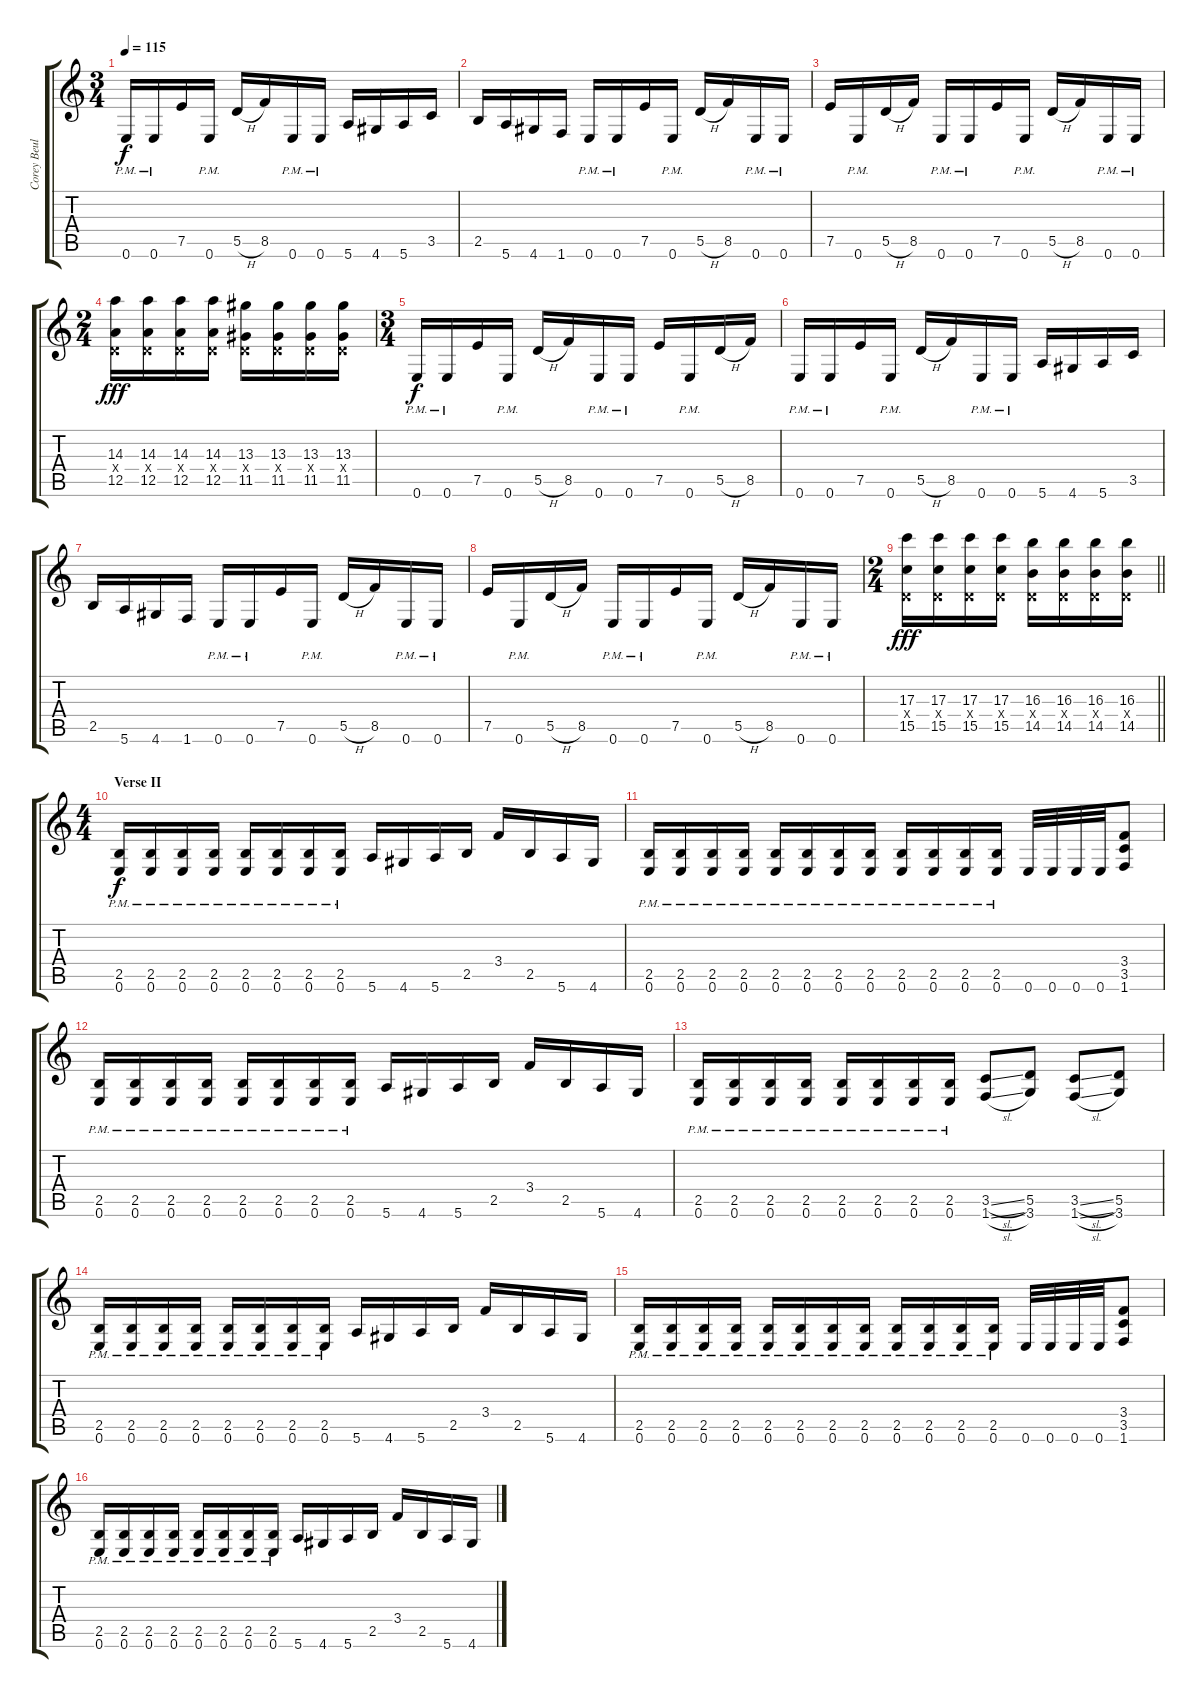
\track ("Corey Beulieau" "Corey Beul") {instrument distortionguitar}
\staff {score tabs}
\tuning (E4 B3 G3 D3 A2 E2) {hide}
\ts (3 4)
\tempo 115
\clef g2
\ks c
0.6{pm}.16{dy f} 0.6{pm}.16 7.5.16 0.6{pm}.16 5.5{h}.16 8.5.16 0.6{pm}.16 0.6{pm}.16 5.6.16 4.6.16 5.6.16 3.5.16 |
2.5.16 5.6.16 4.6.16 1.6.16 0.6{pm}.16 0.6{pm}.16 7.5.16 0.6{pm}.16 5.5{h}.16 8.5.16 0.6{pm}.16 0.6{pm}.16 |
7.5.16 0.6{pm}.16 5.5{h}.16 8.5.16 0.6{pm}.16 0.6{pm}.16 7.5.16 0.6{pm}.16 5.5{h}.16 8.5.16 0.6{pm}.16 0.6{pm}.16 |
\ts (2 4)
(14.3 0.4{x} 12.5).16{dy fff} (14.3 0.4{x} 12.5).16 (14.3 0.4{x} 12.5).16 (14.3 0.4{x} 12.5).16 (13.3 0.4{x} 11.5).16 (13.3 0.4{x} 11.5).16 (13.3 0.4{x} 11.5).16 (13.3 0.4{x} 11.5).16 |
\ts (3 4)
0.6{pm}.16{dy f} 0.6{pm}.16 7.5.16 0.6{pm}.16 5.5{h}.16 8.5.16 0.6{pm}.16 0.6{pm}.16 7.5.16 0.6{pm}.16 5.5{h}.16 8.5.16 |
0.6{pm}.16 0.6{pm}.16 7.5.16 0.6{pm}.16 5.5{h}.16 8.5.16 0.6{pm}.16 0.6{pm}.16 5.6.16 4.6.16 5.6.16 3.5.16 |
2.5.16 5.6.16 4.6.16 1.6.16 0.6{pm}.16 0.6{pm}.16 7.5.16 0.6{pm}.16 5.5{h}.16 8.5.16 0.6{pm}.16 0.6{pm}.16 |
7.5.16 0.6{pm}.16 5.5{h}.16 8.5.16 0.6{pm}.16 0.6{pm}.16 7.5.16 0.6{pm}.16 5.5{h}.16 8.5.16 0.6{pm}.16 0.6{pm}.16 |
\ts (2 4)
\barLineRight lightlight
(17.3 0.4{x} 15.5).16{dy fff} (17.3 0.4{x} 15.5).16 (17.3 0.4{x} 15.5).16 (17.3 0.4{x} 15.5).16 (16.3 0.4{x} 14.5).16 (16.3 0.4{x} 14.5).16 (16.3 0.4{x} 14.5).16 (16.3 0.4{x} 14.5).16 |
\ts (4 4)
\section ("" "Verse II")
(2.5{pm} 0.6{pm}).16{dy f} (2.5{pm} 0.6{pm}).16 (2.5{pm} 0.6{pm}).16 (2.5{pm} 0.6{pm}).16 (2.5{pm} 0.6{pm}).16 (2.5{pm} 0.6{pm}).16 (2.5{pm} 0.6{pm}).16 (2.5{pm} 0.6{pm}).16 5.6.16 4.6.16 5.6.16 2.5.16 3.4.16 2.5.16 5.6.16 4.6.16 |
(2.5{pm} 0.6{pm}).16 (2.5{pm} 0.6{pm}).16 (2.5{pm} 0.6{pm}).16 (2.5{pm} 0.6{pm}).16 (2.5{pm} 0.6{pm}).16 (2.5{pm} 0.6{pm}).16 (2.5{pm} 0.6{pm}).16 (2.5{pm} 0.6{pm}).16 (2.5{pm} 0.6{pm}).16 (2.5{pm} 0.6{pm}).16 (2.5{pm} 0.6{pm}).16 (2.5{pm} 0.6).16 0.6.32 0.6.32 0.6.32 0.6.32 (3.4 3.5 1.6).8 |
(2.5{pm} 0.6{pm}).16 (2.5{pm} 0.6{pm}).16 (2.5{pm} 0.6{pm}).16 (2.5{pm} 0.6{pm}).16 (2.5{pm} 0.6{pm}).16 (2.5{pm} 0.6{pm}).16 (2.5{pm} 0.6{pm}).16 (2.5{pm} 0.6{pm}).16 5.6.16 4.6.16 5.6.16 2.5.16 3.4.16 2.5.16 5.6.16 4.6.16 |
(2.5{pm} 0.6{pm}).16 (2.5{pm} 0.6{pm}).16 (2.5{pm} 0.6{pm}).16 (2.5{pm} 0.6{pm}).16 (2.5{pm} 0.6{pm}).16 (2.5{pm} 0.6{pm}).16 (2.5{pm} 0.6{pm}).16 (2.5{pm} 0.6{pm}).16 (3.5{sl} 1.6{sl}).8 (5.5 3.6).8 (3.5{sl} 1.6{sl}).8 (5.5 3.6).8 |
(2.5{pm} 0.6{pm}).16 (2.5{pm} 0.6{pm}).16 (2.5{pm} 0.6{pm}).16 (2.5{pm} 0.6{pm}).16 (2.5{pm} 0.6{pm}).16 (2.5{pm} 0.6{pm}).16 (2.5{pm} 0.6{pm}).16 (2.5{pm} 0.6{pm}).16 5.6.16 4.6.16 5.6.16 2.5.16 3.4.16 2.5.16 5.6.16 4.6.16 |
(2.5{pm} 0.6{pm}).16 (2.5{pm} 0.6{pm}).16 (2.5{pm} 0.6{pm}).16 (2.5{pm} 0.6{pm}).16 (2.5{pm} 0.6{pm}).16 (2.5{pm} 0.6{pm}).16 (2.5{pm} 0.6{pm}).16 (2.5{pm} 0.6{pm}).16 (2.5{pm} 0.6{pm}).16 (2.5{pm} 0.6{pm}).16 (2.5{pm} 0.6{pm}).16 (2.5{pm} 0.6).16 0.6.32 0.6.32 0.6.32 0.6.32 (3.4 3.5 1.6).8 |
(2.5{pm} 0.6{pm}).16 (2.5{pm} 0.6{pm}).16 (2.5{pm} 0.6{pm}).16 (2.5{pm} 0.6{pm}).16 (2.5{pm} 0.6{pm}).16 (2.5{pm} 0.6{pm}).16 (2.5{pm} 0.6{pm}).16 (2.5{pm} 0.6{pm}).16 5.6.16 4.6.16 5.6.16 2.5.16 3.4.16 2.5.16 5.6.16 4.6.16
